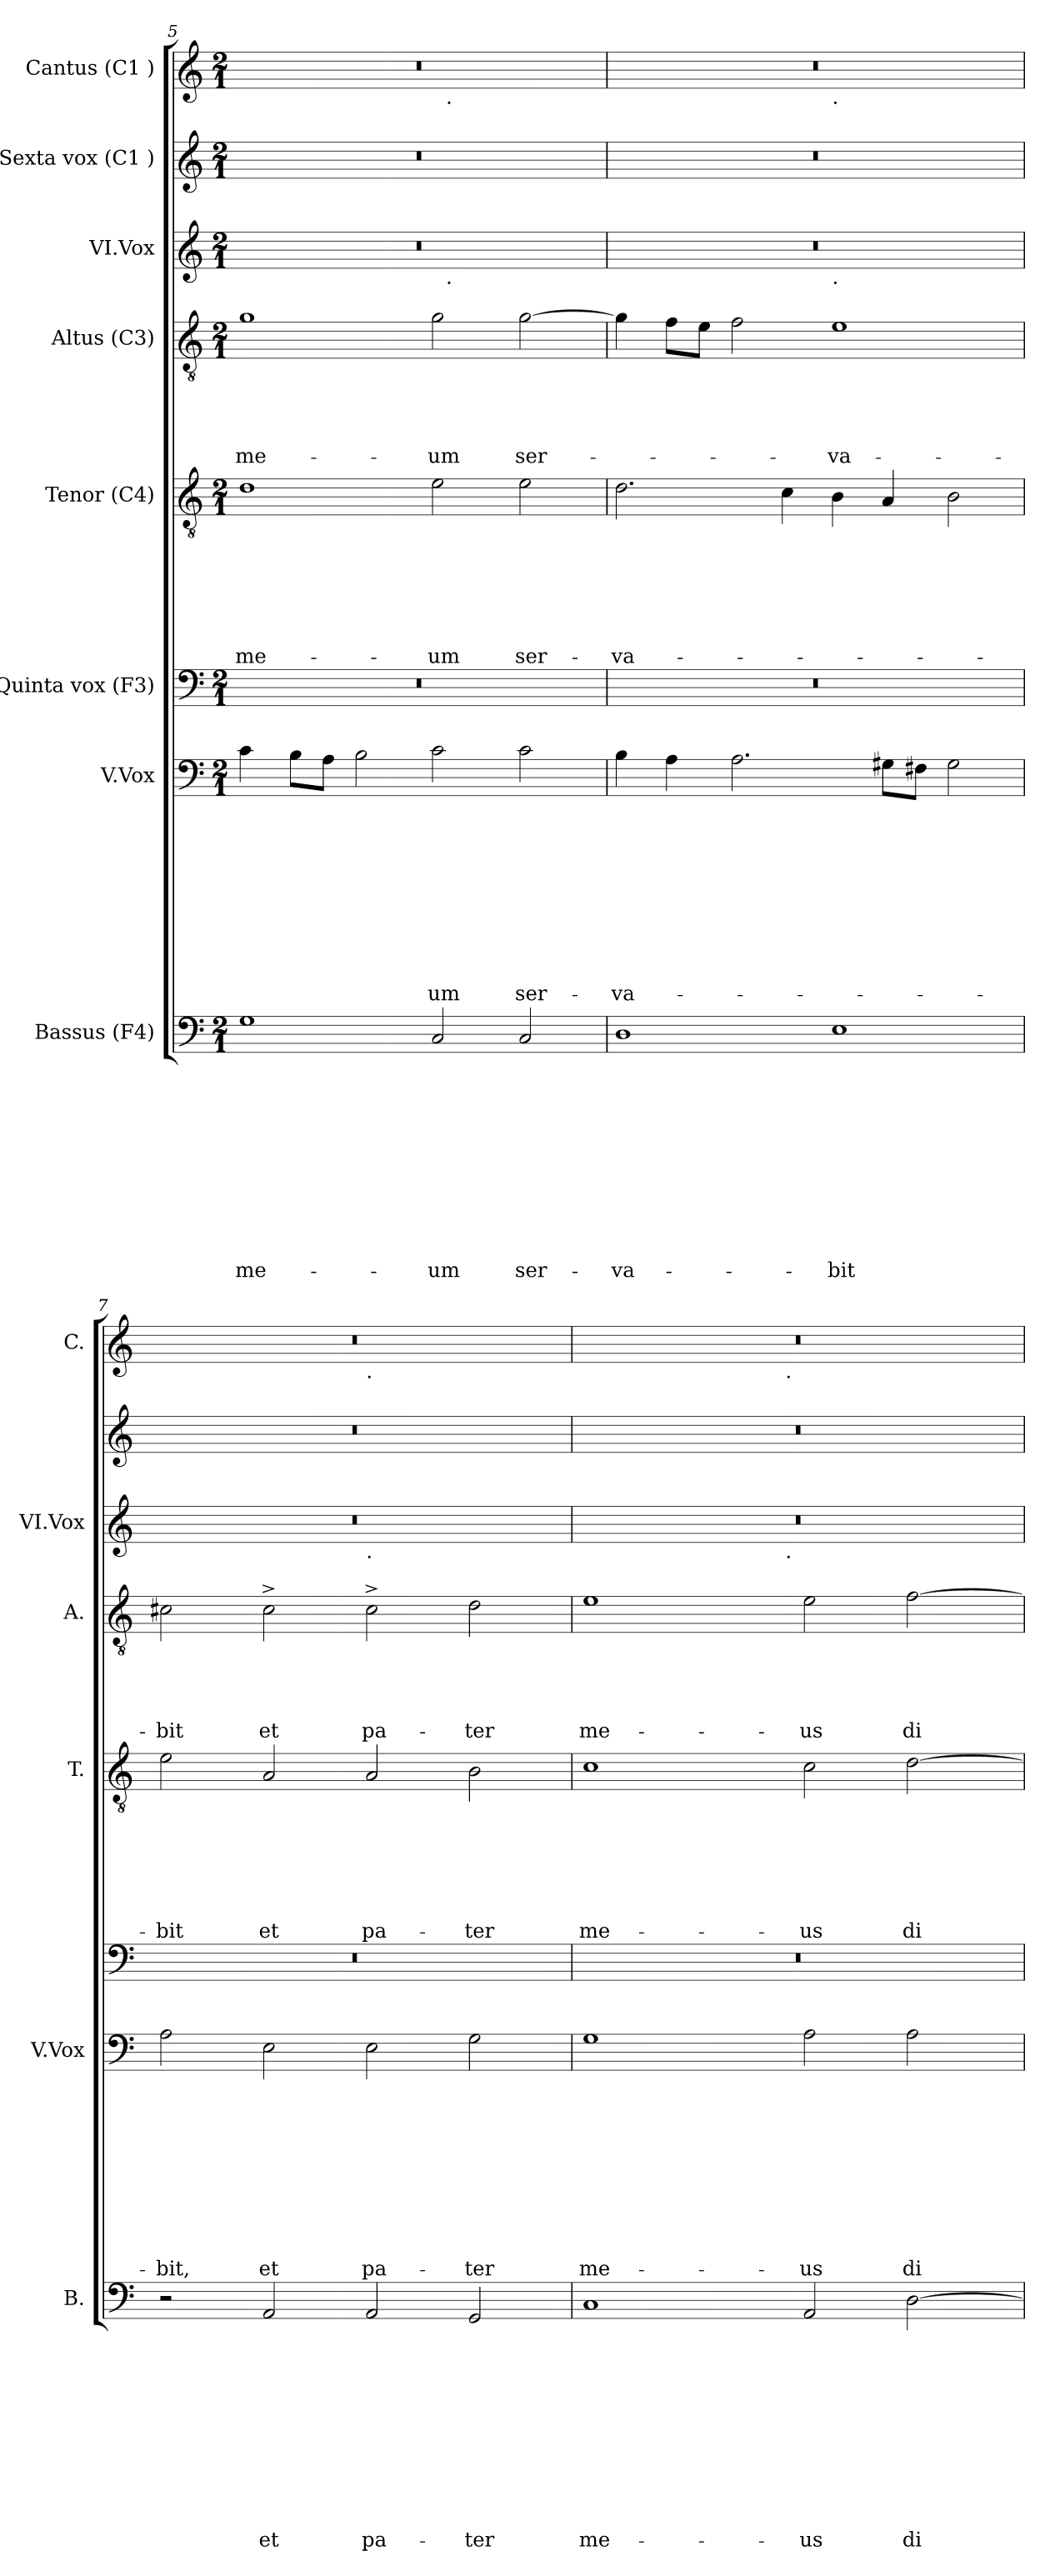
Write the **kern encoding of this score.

**kern	**text	**text	**text	**text	**text	**text	**text	**text	**text	**text	**text	**kern	**text	**text	**text	**text	**text	**text	**text	**text	**text	**text	**kern	**kern	**text	**text	**text	**text	**text	**text	**text	**kern	**text	**text	**text	**text	**text	**kern	**kern	**kern
*part8	*part8	*part8	*part8	*part8	*part8	*part8	*part8	*part8	*part8	*part8	*part8	*part7	*part7	*part7	*part7	*part7	*part7	*part7	*part7	*part7	*part7	*part7	*part6	*part5	*part5	*part5	*part5	*part5	*part5	*part5	*part5	*part4	*part4	*part4	*part4	*part4	*part4	*part3	*part2	*part1
*staff8	*staff8	*staff8	*staff8	*staff8	*staff8	*staff8	*staff8	*staff8	*staff8	*staff8	*staff8	*staff7	*staff7	*staff7	*staff7	*staff7	*staff7	*staff7	*staff7	*staff7	*staff7	*staff7	*staff6	*staff5	*staff5	*staff5	*staff5	*staff5	*staff5	*staff5	*staff5	*staff4	*staff4	*staff4	*staff4	*staff4	*staff4	*staff3	*staff2	*staff1
*I"Bassus (F4)	*	*	*	*	*	*	*	*	*	*	*	*I"V.Vox	*	*	*	*	*	*	*	*	*	*	*I"Quinta vox (F3)	*I"Tenor (C4)	*	*	*	*	*	*	*	*I"Altus (C3)	*	*	*	*	*	*I"VI.Vox	*I"Sexta vox (C1 )	*I"Cantus (C1 )
*I'B.	*	*	*	*	*	*	*	*	*	*	*	*I'V.Vox	*	*	*	*	*	*	*	*	*	*	*	*I'T.	*	*	*	*	*	*	*	*I'A.	*	*	*	*	*	*I'VI.Vox	*	*I'C.
!!LO:LB:g=z
*clefF4	*	*	*	*	*	*	*	*	*	*	*	*clefF4	*	*	*	*	*	*	*	*	*	*	*clefF4	*clefGv2	*	*	*	*	*	*	*	*clefGv2	*	*	*	*	*	*clefG2	*clefG2	*clefG2
*k[]	*	*	*	*	*	*	*	*	*	*	*	*k[]	*	*	*	*	*	*	*	*	*	*	*k[]	*k[]	*	*	*	*	*	*	*	*k[]	*	*	*	*	*	*k[]	*k[]	*k[]
*C:	*	*	*	*	*	*	*	*	*	*	*	*C:	*	*	*	*	*	*	*	*	*	*	*C:	*C:	*	*	*	*	*	*	*	*C:	*	*	*	*	*	*C:	*C:	*C:
*M2/1	*	*	*	*	*	*	*	*	*	*	*	*M2/1	*	*	*	*	*	*	*	*	*	*	*M2/1	*M2/1	*	*	*	*	*	*	*	*M2/1	*	*	*	*	*	*M2/1	*M2/1	*M2/1
=5	=5	=5	=5	=5	=5	=5	=5	=5	=5	=5	=5	=5	=5	=5	=5	=5	=5	=5	=5	=5	=5	=5	=5	=5	=5	=5	=5	=5	=5	=5	=5	=5	=5	=5	=5	=5	=5	=5	=5	=5
!	!	!	!	!	!	!	!	!	!	!	!LO:LY:b	!	!	!	!	!	!	!	!	!	!	!	!	!	!	!	!	!	!	!	!LO:LY:b	!	!	!	!	!	!LO:LY:b	!	!	!
*	*	*	*	*	*	*	*	*	*	*	*	*	*	*	*	*	*	*	*	*	*	*	*	*	*	*	*	*	*	*	*	*	*	*	*	*	*	*^	*	*^
1G	.	.	.	.	.	.	.	.	.	.	me-	4c\	.	.	.	.	.	.	.	.	.	.	0r	1d	.	.	.	.	.	.	me-	1g	.	.	.	.	me-	0r	1ryy	0r	0r	1ryy
.	.	.	.	.	.	.	.	.	.	.	.	8B\L	.	.	.	.	.	.	.	.	.	.	.	.	.	.	.	.	.	.	.	.	.	.	.	.	.	.	.	.	.	.
.	.	.	.	.	.	.	.	.	.	.	.	8A\J	.	.	.	.	.	.	.	.	.	.	.	.	.	.	.	.	.	.	.	.	.	.	.	.	.	.	.	.	.	.
.	.	.	.	.	.	.	.	.	.	.	.	2B\	.	.	.	.	.	.	.	.	.	.	.	.	.	.	.	.	.	.	.	.	.	.	.	.	.	.	.	.	.	.
!	!	!	!	!	!	!	!	!	!	!	!LO:LY:b	!	!	!	!	!	!	!	!	!	!	!LO:LY:b	!	!	!	!	!	!	!	!	!LO:LY:b	!	!	!	!	!	!LO:LY:b	!	!	!	!	!
2C/	.	.	.	.	.	.	.	.	.	.	-um	2c\	.	.	.	.	.	.	.	.	.	um	.	2e\	.	.	.	.	.	.	-um	2g\	.	.	.	.	-um	.	32ryy	.	.	32ryy
!	!	!	!	!	!	!	!	!	!	!	!	!	!	!	!	!	!	!	!	!	!	!	!	!	!	!	!	!	!	!	!	!	!	!	!	!	!	!	!	!	!	!LO:TX:b:t=.
!	!	!	!	!	!	!	!	!	!	!	!	!	!	!	!	!	!	!	!	!	!	!	!	!	!	!	!	!	!	!	!	!	!	!	!	!	!	!	!LO:TX:b:t=.	!	!	!
.	.	.	.	.	.	.	.	.	.	.	.	.	.	.	.	.	.	.	.	.	.	.	.	.	.	.	.	.	.	.	.	.	.	.	.	.	.	.	2ryy	.	.	2ryy
!	!	!	!	!	!	!	!	!	!	!	!LO:LY:b	!	!	!	!	!	!	!	!	!	!	!LO:LY:b	!	!	!	!	!	!	!	!	!LO:LY:b	!	!	!	!	!	!LO:LY:b	!	!	!	!	!
2C/	.	.	.	.	.	.	.	.	.	.	ser-	2c\	.	.	.	.	.	.	.	.	.	ser-	.	2e\	.	.	.	.	.	.	ser-	[>2g\	.	.	.	.	ser-	.	.	.	.	.
.	.	.	.	.	.	.	.	.	.	.	.	.	.	.	.	.	.	.	.	.	.	.	.	.	.	.	.	.	.	.	.	.	.	.	.	.	.	.	4...ryy	.	.	4...ryy
=6	=6	=6	=6	=6	=6	=6	=6	=6	=6	=6	=6	=6	=6	=6	=6	=6	=6	=6	=6	=6	=6	=6	=6	=6	=6	=6	=6	=6	=6	=6	=6	=6	=6	=6	=6	=6	=6	=6	=6	=6	=6	=6
!	!	!	!	!	!	!	!	!	!	!	!LO:LY:b	!	!	!	!	!	!	!	!	!	!	!LO:LY:b	!	!	!	!	!	!	!	!	!LO:LY:b	!	!	!	!	!	!	!	!	!	!	!
1D	.	.	.	.	.	.	.	.	.	.	-va-	4B\	.	.	.	.	.	.	.	.	.	-va-	0r	2.d\	.	.	.	.	.	.	-va-	4g\]	.	.	.	.	.	0r	1ryy	0r	0r	1ryy
.	.	.	.	.	.	.	.	.	.	.	.	4A\	.	.	.	.	.	.	.	.	.	.	.	.	.	.	.	.	.	.	.	8f\L	.	.	.	.	.	.	.	.	.	.
.	.	.	.	.	.	.	.	.	.	.	.	.	.	.	.	.	.	.	.	.	.	.	.	.	.	.	.	.	.	.	.	8e\J	.	.	.	.	.	.	.	.	.	.
.	.	.	.	.	.	.	.	.	.	.	.	2.A\	.	.	.	.	.	.	.	.	.	.	.	.	.	.	.	.	.	.	.	2f\	.	.	.	.	.	.	.	.	.	.
.	.	.	.	.	.	.	.	.	.	.	.	.	.	.	.	.	.	.	.	.	.	.	.	4c\	.	.	.	.	.	.	.	.	.	.	.	.	.	.	.	.	.	.
!	!	!	!	!	!	!	!	!	!	!	!	!	!	!	!	!	!	!	!	!	!	!	!	!	!	!	!	!	!	!	!	!	!	!	!	!	!	!	!	!	!	!LO:TX:b:t=.
!	!	!	!	!	!	!	!	!	!	!	!	!	!	!	!	!	!	!	!	!	!	!	!	!	!	!	!	!	!	!	!	!	!	!	!	!	!	!	!LO:TX:b:t=.	!	!	!
!	!	!	!	!	!	!	!	!	!	!	!LO:LY:b	!	!	!	!	!	!	!	!	!	!	!	!	!	!	!	!	!	!	!	!	!	!	!	!	!	!LO:LY:b	!	!	!	!	!
1E	.	.	.	.	.	.	.	.	.	.	-bit	.	.	.	.	.	.	.	.	.	.	.	.	4B\	.	.	.	.	.	.	.	1e	.	.	.	.	-va-	.	1ryy	.	.	1ryy
.	.	.	.	.	.	.	.	.	.	.	.	8G#X\L	.	.	.	.	.	.	.	.	.	.	.	4A/	.	.	.	.	.	.	.	.	.	.	.	.	.	.	.	.	.	.
.	.	.	.	.	.	.	.	.	.	.	.	8F#X\J	.	.	.	.	.	.	.	.	.	.	.	.	.	.	.	.	.	.	.	.	.	.	.	.	.	.	.	.	.	.
.	.	.	.	.	.	.	.	.	.	.	.	2G#\	.	.	.	.	.	.	.	.	.	.	.	2B\	.	.	.	.	.	.	.	.	.	.	.	.	.	.	.	.	.	.
=7	=7	=7	=7	=7	=7	=7	=7	=7	=7	=7	=7	=7	=7	=7	=7	=7	=7	=7	=7	=7	=7	=7	=7	=7	=7	=7	=7	=7	=7	=7	=7	=7	=7	=7	=7	=7	=7	=7	=7	=7	=7	=7
!	!	!	!	!	!	!	!	!	!	!	!	!	!	!	!	!	!	!	!	!	!	!LO:LY:b	!	!	!	!	!	!	!	!	!LO:LY:b	!	!	!	!	!	!LO:LY:b	!	!	!	!	!
2r	.	.	.	.	.	.	.	.	.	.	.	2A\	.	.	.	.	.	.	.	.	.	-bit,	0r	2e\	.	.	.	.	.	.	-bit	2c#X\	.	.	.	.	-bit	0r	1ryy	0r	0r	1ryy
!	!	!	!	!	!	!	!	!	!	!	!LO:LY:b	!	!	!	!	!	!	!	!	!	!	!LO:LY:b	!	!	!	!	!	!	!	!	!LO:LY:b	!	!	!	!	!	!LO:LY:b	!	!	!	!	!
2AA/	.	.	.	.	.	.	.	.	.	.	et	2E\	.	.	.	.	.	.	.	.	.	et	.	2A/	.	.	.	.	.	.	et	2c#^>\	.	.	.	.	et	.	.	.	.	.
!	!	!	!	!	!	!	!	!	!	!	!	!	!	!	!	!	!	!	!	!	!	!	!	!	!	!	!	!	!	!	!	!	!	!	!	!	!	!	!	!	!	!LO:TX:b:t=.
!	!	!	!	!	!	!	!	!	!	!	!	!	!	!	!	!	!	!	!	!	!	!	!	!	!	!	!	!	!	!	!	!	!	!	!	!	!	!	!LO:TX:b:t=.	!	!	!
!	!	!	!	!	!	!	!	!	!	!	!LO:LY:b	!	!	!	!	!	!	!	!	!	!	!LO:LY:b	!	!	!	!	!	!	!	!	!LO:LY:b	!	!	!	!	!	!LO:LY:b	!	!	!	!	!
2AA/	.	.	.	.	.	.	.	.	.	.	pa-	2E\	.	.	.	.	.	.	.	.	.	pa-	.	2A/	.	.	.	.	.	.	pa-	2c#^>\	.	.	.	.	pa-	.	1ryy	.	.	1ryy
!	!	!	!	!	!	!	!	!	!	!	!LO:LY:b	!	!	!	!	!	!	!	!	!	!	!LO:LY:b	!	!	!	!	!	!	!	!	!LO:LY:b	!	!	!	!	!	!LO:LY:b	!	!	!	!	!
2GG/	.	.	.	.	.	.	.	.	.	.	-ter	2G\	.	.	.	.	.	.	.	.	.	-ter	.	2B\	.	.	.	.	.	.	-ter	2d\	.	.	.	.	-ter	.	.	.	.	.
=8	=8	=8	=8	=8	=8	=8	=8	=8	=8	=8	=8	=8	=8	=8	=8	=8	=8	=8	=8	=8	=8	=8	=8	=8	=8	=8	=8	=8	=8	=8	=8	=8	=8	=8	=8	=8	=8	=8	=8	=8	=8	=8
!	!	!	!	!	!	!	!	!	!	!	!LO:LY:b	!	!	!	!	!	!	!	!	!	!	!LO:LY:b	!	!	!	!	!	!	!	!	!LO:LY:b	!	!	!	!	!	!LO:LY:b	!	!	!	!	!
1C	.	.	.	.	.	.	.	.	.	.	me-	1G	.	.	.	.	.	.	.	.	.	me-	0r	1c	.	.	.	.	.	.	me-	1e	.	.	.	.	me-	0r	2ryy	0r	0r	2ryy
.	.	.	.	.	.	.	.	.	.	.	.	.	.	.	.	.	.	.	.	.	.	.	.	.	.	.	.	.	.	.	.	.	.	.	.	.	.	.	4...ryy	.	.	4...ryy
!	!	!	!	!	!	!	!	!	!	!	!	!	!	!	!	!	!	!	!	!	!	!	!	!	!	!	!	!	!	!	!	!	!	!	!	!	!	!	!	!	!	!LO:TX:b:t=.
!	!	!	!	!	!	!	!	!	!	!	!	!	!	!	!	!	!	!	!	!	!	!	!	!	!	!	!	!	!	!	!	!	!	!	!	!	!	!	!LO:TX:b:t=.	!	!	!
.	.	.	.	.	.	.	.	.	.	.	.	.	.	.	.	.	.	.	.	.	.	.	.	.	.	.	.	.	.	.	.	.	.	.	.	.	.	.	1ryy	.	.	1ryy
!	!	!	!	!	!	!	!	!	!	!	!LO:LY:b	!	!	!	!	!	!	!	!	!	!	!LO:LY:b	!	!	!	!	!	!	!	!	!LO:LY:b	!	!	!	!	!	!LO:LY:b	!	!	!	!	!
2AA/	.	.	.	.	.	.	.	.	.	.	-us	2A\	.	.	.	.	.	.	.	.	.	-us	.	2c\	.	.	.	.	.	.	-us	2e\	.	.	.	.	-us	.	.	.	.	.
!	!	!	!	!	!	!	!	!	!	!	!LO:LY:b	!	!	!	!	!	!	!	!	!	!	!LO:LY:b	!	!	!	!	!	!	!	!	!LO:LY:b	!	!	!	!	!	!LO:LY:b	!	!	!	!	!
[>2D\	.	.	.	.	.	.	.	.	.	.	di-	2A\	.	.	.	.	.	.	.	.	.	di-	.	[>2d\	.	.	.	.	.	.	di-	[>2f\	.	.	.	.	di-	.	.	.	.	.
.	.	.	.	.	.	.	.	.	.	.	.	.	.	.	.	.	.	.	.	.	.	.	.	.	.	.	.	.	.	.	.	.	.	.	.	.	.	.	32ryy	.	.	32ryy
*	*	*	*	*	*	*	*	*	*	*	*	*	*	*	*	*	*	*	*	*	*	*	*	*	*	*	*	*	*	*	*	*	*	*	*	*	*	*v	*v	*	*v	*v
=	=	=	=	=	=	=	=	=	=	=	=	=	=	=	=	=	=	=	=	=	=	=	=	=	=	=	=	=	=	=	=	=	=	=	=	=	=	=	=	=
*-	*-	*-	*-	*-	*-	*-	*-	*-	*-	*-	*-	*-	*-	*-	*-	*-	*-	*-	*-	*-	*-	*-	*-	*-	*-	*-	*-	*-	*-	*-	*-	*-	*-	*-	*-	*-	*-	*-	*-	*-
